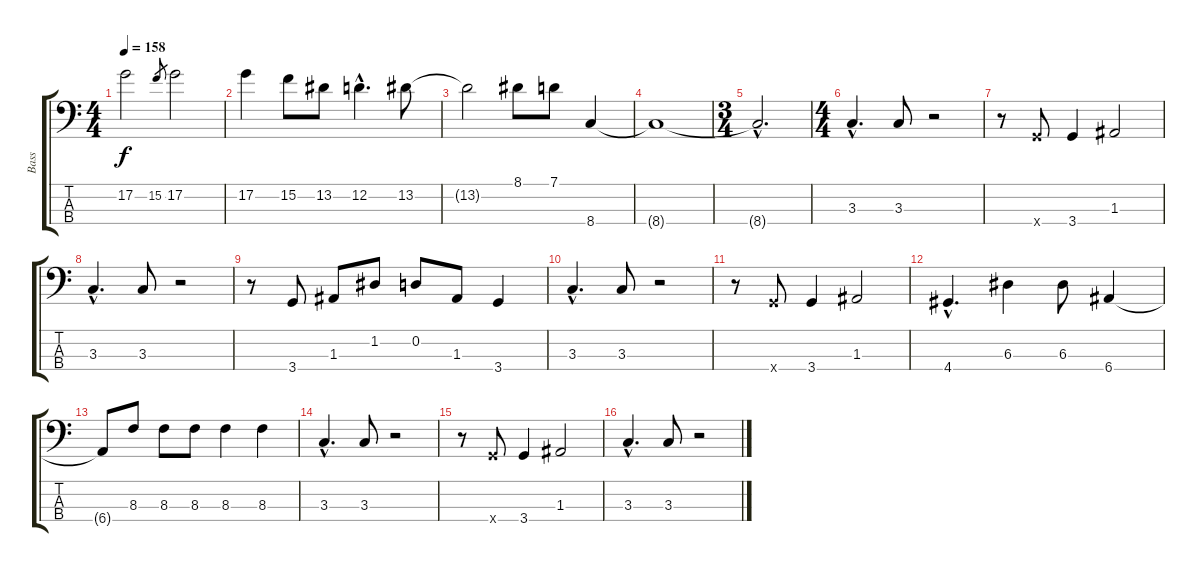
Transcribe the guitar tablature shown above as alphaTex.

\track ("Bass" "Bass") {instrument electricbassfinger}
\staff {score tabs}
\tuning (G2 D2 A1 E1) {hide}
\ts (4 4)
\tempo 158
\clef f4
\ks c
17.2.2{dy f} 15.2.8{gr} 17.2.2 |
17.2.4 15.2.8 13.2.8 12.2{hac}.4{d} 13.2.8 |
13.2{t}.2 8.1.8 7.1.8 8.4.4 |
8.4{t}.1 |
\ts (3 4)
8.4{hac t}.2{d} |
\ts (4 4)
3.3{hac}.4{d} 3.3.8 r.2 |
r.8 3.4{x}.8 3.4.4 1.3.2 |
3.3{hac}.4{d} 3.3.8 r.2 |
r.8 3.4.8 1.3.8 1.2.8 0.2.8 1.3.8 3.4.4 |
3.3{hac}.4{d} 3.3.8 r.2 |
r.8 3.4{x}.8 3.4.4 1.3.2 |
4.4{hac}.4{d} 6.3.4 6.3.8 6.4.4 |
6.4{t}.8 8.3.8 8.3.8 8.3.8 8.3.4 8.3.4 |
3.3{hac}.4{d} 3.3.8 r.2 |
r.8 3.4{x}.8 3.4.4 1.3.2 |
3.3{hac}.4{d} 3.3.8 r.2
